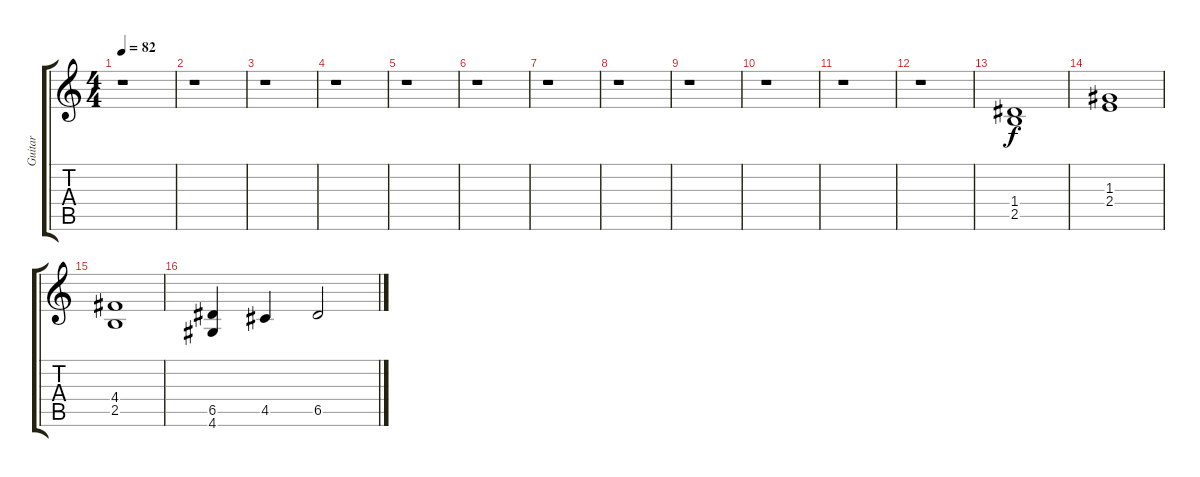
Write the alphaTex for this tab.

\track ("Guitar" "Guitar") {instrument distortionguitar}
\staff {score tabs}
\tuning (E4 B3 G3 D3 A2 E2) {hide}
\ts (4 4)
\tempo 82
\clef g2
\ks c
r.1{dy f} |
r.1 |
r.1 |
r.1 |
r.1 |
r.1 |
r.1 |
r.1 |
r.1 |
r.1 |
r.1 |
r.1 |
(1.4 2.5).1{volume 4 balance 8} |
(1.3 2.4).1 |
(4.4 2.5).1 |
(6.5 4.6).4 4.5.4 6.5.2
